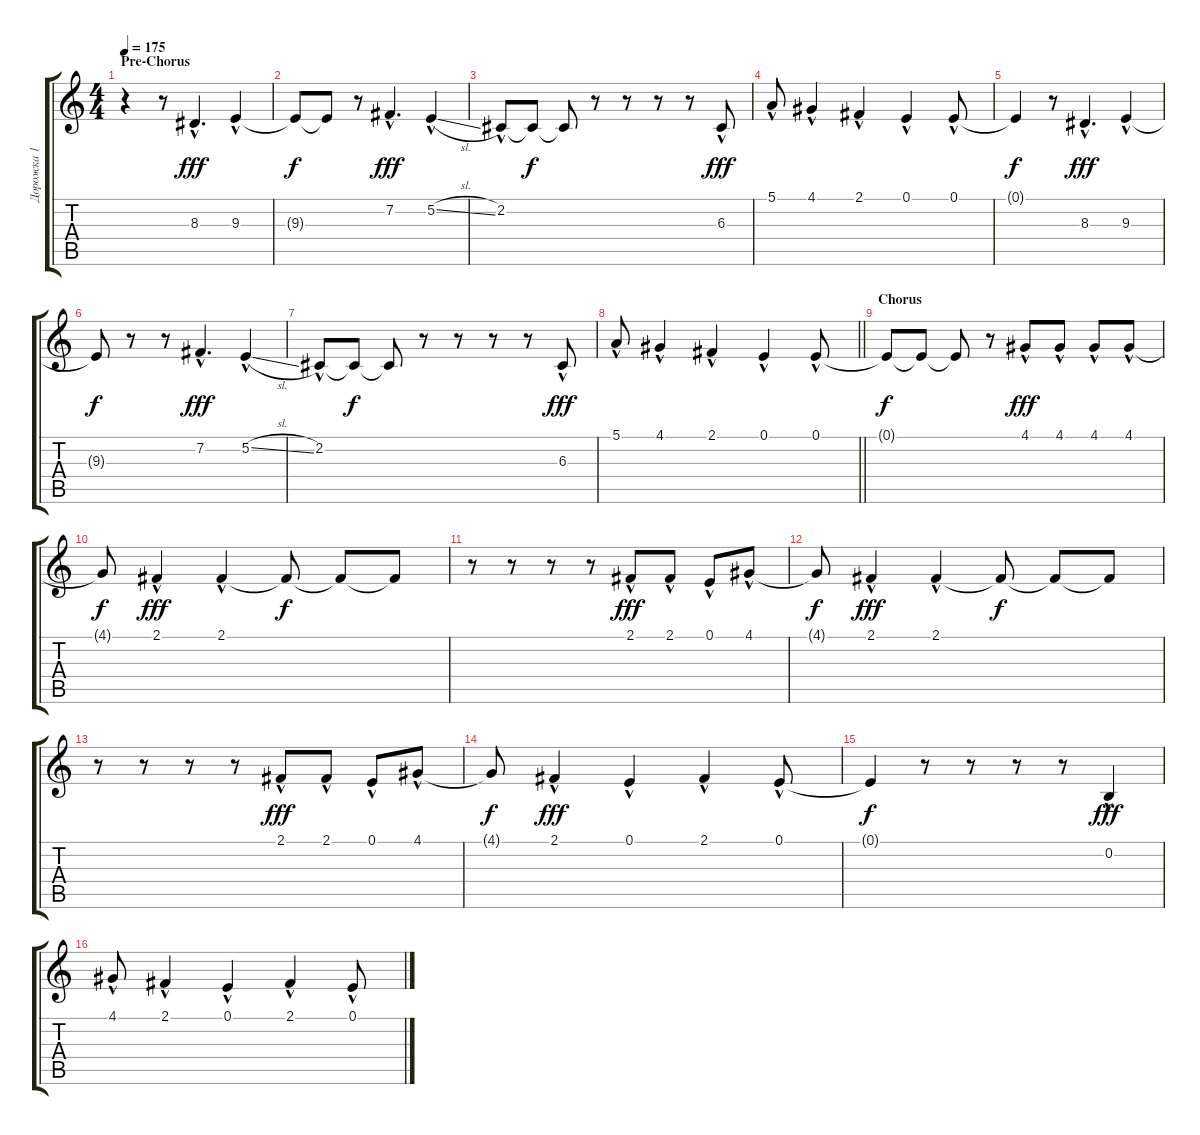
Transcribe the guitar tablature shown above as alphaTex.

\track ("Дорожка 1" "Дорожка 1") {instrument altosax}
\staff {score tabs}
\tuning (E4 B3 G3 D3 A2 E2) {hide}
\ts (4 4)
\section ("" "Pre-Chorus")
\tempo 175
\clef g2
\ks c
r.4{dy fff} r.8 8.3{hac}.4{d} 9.3{hac}.4 |
9.3{t}.8{dy f} 9.3{t}.8 r.8 7.2{hac}.4{d dy fff} 5.2{sl hac}.4 |
2.2{hac}.8 2.2{t}.8{dy f} 2.2{t}.8 r.8 r.8 r.8 r.8 6.3{hac}.8{dy fff} |
5.1{hac}.8 4.1{hac}.4 2.1{hac}.4 0.1{hac}.4 0.1{hac}.8 |
0.1{t}.4{dy f} r.8 8.3{hac}.4{d dy fff} 9.3{hac}.4 |
9.3{t}.8{dy f} r.8 r.8 7.2{hac}.4{d dy fff} 5.2{sl hac}.4 |
2.2{hac}.8 2.2{t}.8{dy f} 2.2{t}.8 r.8 r.8 r.8 r.8 6.3{hac}.8{dy fff} |
\barLineRight lightlight
5.1{hac}.8 4.1{hac}.4 2.1{hac}.4 0.1{hac}.4 0.1{hac}.8 |
\section ("" "Chorus")
0.1{t}.8{dy f} 0.1{t}.8 0.1{t}.8 r.8 4.1{hac}.8{dy fff} 4.1{hac}.8 4.1{hac}.8 4.1{hac}.8 |
4.1{t}.8{dy f} 2.1{hac}.4{dy fff} 2.1{hac}.4 2.1{t}.8{dy f} 2.1{t}.8 2.1{t}.8 |
r.8 r.8 r.8 r.8 2.1{hac}.8{dy fff} 2.1{hac}.8 0.1{hac}.8 4.1{hac}.8 |
4.1{t}.8{dy f} 2.1{hac}.4{dy fff} 2.1{hac}.4 2.1{t}.8{dy f} 2.1{t}.8 2.1{t}.8 |
r.8 r.8 r.8 r.8 2.1{hac}.8{dy fff} 2.1{hac}.8 0.1{hac}.8 4.1{hac}.8 |
4.1{t}.8{dy f} 2.1{hac}.4{dy fff} 0.1{hac}.4 2.1{hac}.4 0.1{hac}.8 |
0.1{t}.4{dy f} r.8 r.8 r.8 r.8 0.2{hac}.4{dy fff} |
4.1{hac}.8 2.1{hac}.4 0.1{hac}.4 2.1{hac}.4 0.1{hac}.8
